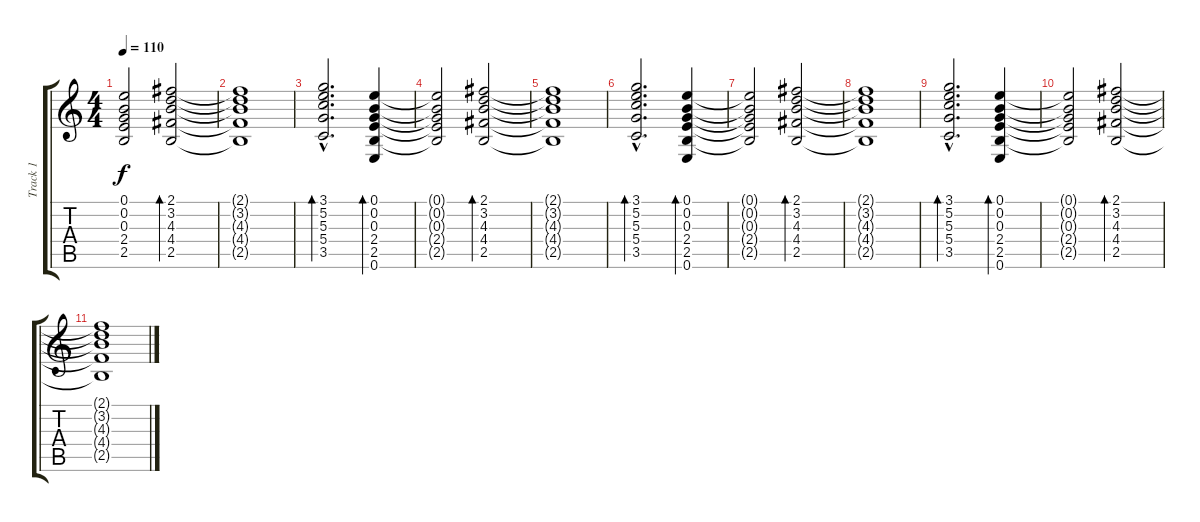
\track ("Track 1" "Track 1") {instrument acousticguitarnylon}
\staff {score tabs}
\tuning (E4 B3 G3 D3 A2 E2) {hide}
\ts (4 4)
\tempo 110
\clef g2
\ks c
(0.1{t} 0.2{t} 0.3{t} 2.4{t} 2.5{t}).2{dy f} (2.1 3.2 4.3 4.4 2.5).2{bd 240} |
(2.1{t} 3.2{t} 4.3{t} 4.4{t} 2.5{t}).1 |
(3.1{hac} 5.2{hac} 5.3{hac} 5.4{hac} 3.5{hac}).2{d bd 240} (0.1 0.2 0.3 2.4 2.5 0.6).4{bd 240} |
(0.1{t} 0.2{t} 0.3{t} 2.4{t} 2.5{t}).2 (2.1 3.2 4.3 4.4 2.5).2{bd 240} |
(2.1{t} 3.2{t} 4.3{t} 4.4{t} 2.5{t}).1 |
(3.1{hac} 5.2{hac} 5.3{hac} 5.4{hac} 3.5{hac}).2{d bd 240} (0.1 0.2 0.3 2.4 2.5 0.6).4{bd 240} |
(0.1{t} 0.2{t} 0.3{t} 2.4{t} 2.5{t}).2 (2.1 3.2 4.3 4.4 2.5).2{bd 240} |
(2.1{t} 3.2{t} 4.3{t} 4.4{t} 2.5{t}).1 |
(3.1{hac} 5.2{hac} 5.3{hac} 5.4{hac} 3.5{hac}).2{d bd 240 balance 3} (0.1 0.2 0.3 2.4 2.5 0.6).4{bd 240} |
(0.1{t} 0.2{t} 0.3{t} 2.4{t} 2.5{t}).2 (2.1 3.2 4.3 4.4 2.5).2{bd 240} |
(2.1{t} 3.2{t} 4.3{t} 4.4{t} 2.5{t}).1
